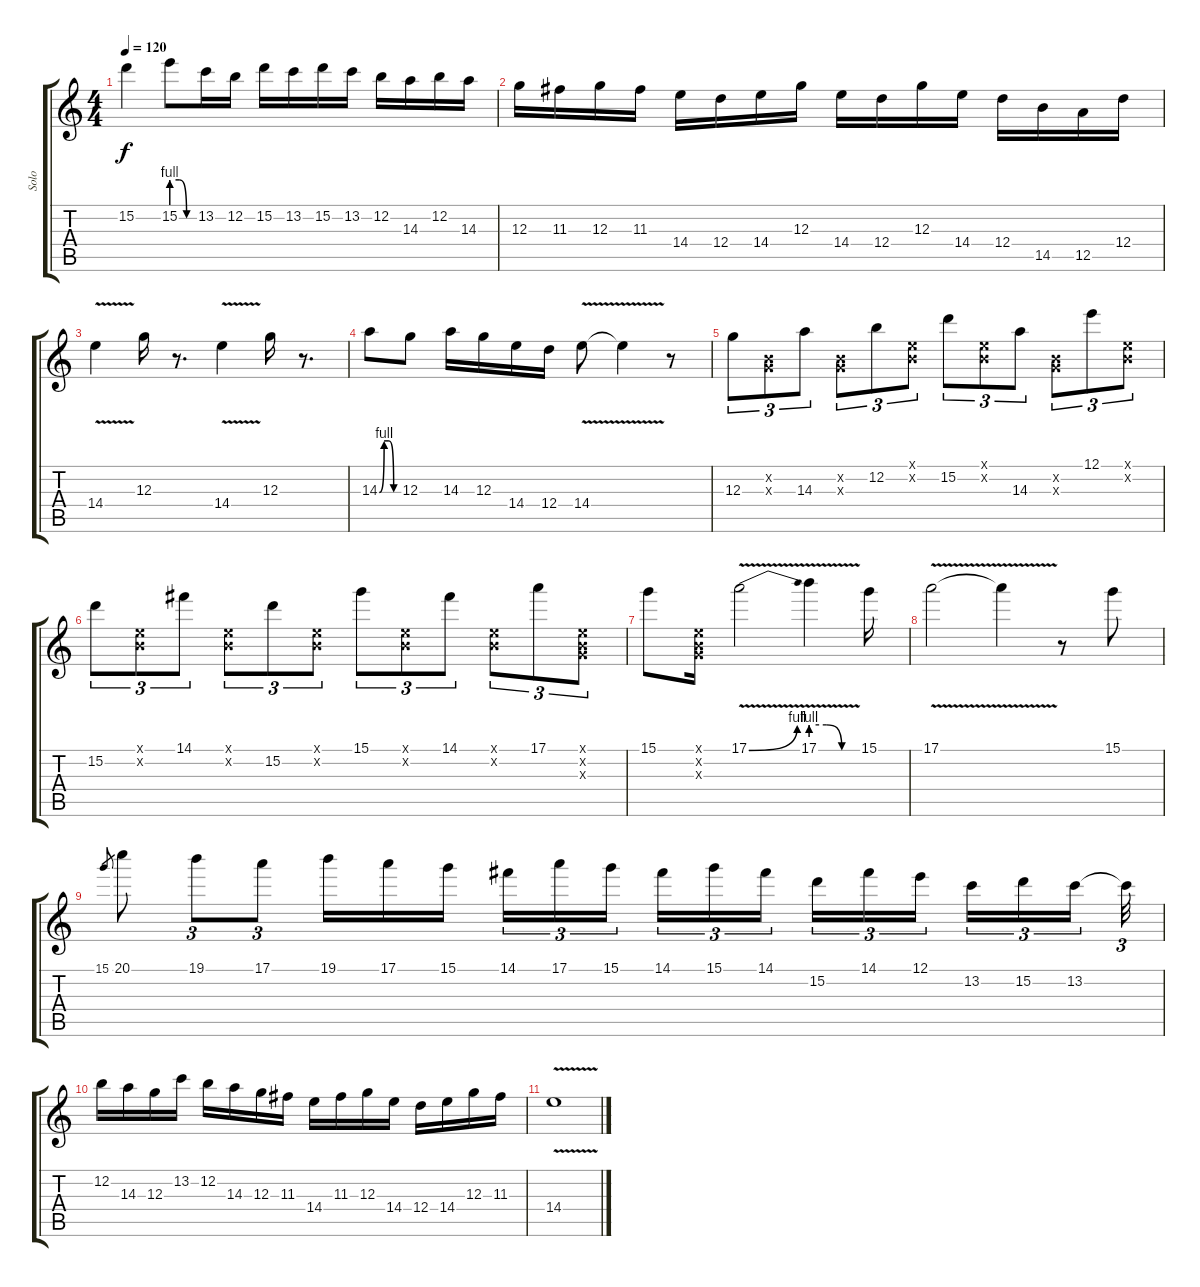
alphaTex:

\track ("Solo" "Solo") {instrument distortionguitar}
\staff {score tabs}
\tuning (E4 B3 G3 D3 A2 E2) {hide}
\ts (4 4)
\tempo 120
\clef g2
\ks c
15.2{t}.4{dy f} 15.2{be (custom 0 4 20 4 40 0 60 0)}.8 13.2.16 12.2.16 15.2.16 13.2.16 15.2.16 13.2.16 12.2.16 14.3.16 12.2.16 14.3.16 |
12.3.16 11.3.16 12.3.16 11.3.16 14.4.16 12.4.16 14.4.16 12.3.16 14.4.16 12.4.16 12.3.16 14.4.16 12.4.16 14.5.16 12.5.16 12.4.16 |
14.4{v}.4 12.3.16 r.8{d} 14.4{v}.4 12.3.16 r.8{d} |
14.3{be (custom 0 0 15 4 30 4 45 0 60 0)}.8 12.3.8 14.3.16 12.3.16 14.4.16 12.4.16 14.4{v}.8 14.4{t}.4 r.8 |
12.3.8{tu (3 2)} (0.2{x} 0.3{x}).8{tu (3 2)} 14.3.8{tu (3 2)} (0.2{x} 0.3{x}).8{tu (3 2)} 12.2.8{tu (3 2)} (0.1{x} 0.2{x}).8{tu (3 2)} 15.2.8{tu (3 2)} (0.1{x} 0.2{x}).8{tu (3 2)} 14.3.8{tu (3 2)} (0.2{x} 0.3{x}).8{tu (3 2)} 12.1.8{tu (3 2)} (0.1{x} 0.2{x}).8{tu (3 2)} |
15.2.8{tu (3 2)} (0.1{x} 0.2{x}).8{tu (3 2)} 14.1.8{tu (3 2)} (0.1{x} 0.2{x}).8{tu (3 2)} 15.2.8{tu (3 2)} (0.1{x} 0.2{x}).8{tu (3 2)} 15.1.8{tu (3 2)} (0.1{x} 0.2{x}).8{tu (3 2)} 14.1.8{tu (3 2)} (0.1{x} 0.2{x}).8{tu (3 2)} 17.1.8{tu (3 2)} (0.1{x} 0.2{x} 0.3{x}).8{tu (3 2)} |
15.1.8 (0.1{x} 0.2{x} 0.3{x}).16 17.1{be (bend 0 0 60 4) v}.2 17.1{be (custom 0 4 20 4 40 0 60 0) v}.4 15.1.16 |
17.1{v}.2 17.1{t}.4 r.8 15.1.8 |
15.1.8{gr} 20.1.8 19.1.8{tu (3 2)} 17.1.8{tu (3 2)} 19.1.16 17.1.16 15.1.16{beam splitsecondary} 14.1.16{tu (3 2)} 17.1.16{tu (3 2)} 15.1.16{tu (3 2) beam splitsecondary} 14.1.16{tu (3 2)} 15.1.16{tu (3 2)} 14.1.16{tu (3 2) beam splitsecondary} 15.2.16{tu (3 2)} 14.1.16{tu (3 2)} 12.1.16{tu (3 2) beam splitsecondary} 13.2.16{tu (3 2)} 15.2.16{tu (3 2)} 13.2.16{tu (3 2) beam splitsecondary} 13.2{t}.32{tu (3 2)} |
12.2.16 14.3.16 12.3.16 13.2.16 12.2.16 14.3.16 12.3.16 11.3.16 14.4.16 11.3.16 12.3.16 14.4.16 12.4.16 14.4.16 12.3.16 11.3.16 |
14.4{v}.1
